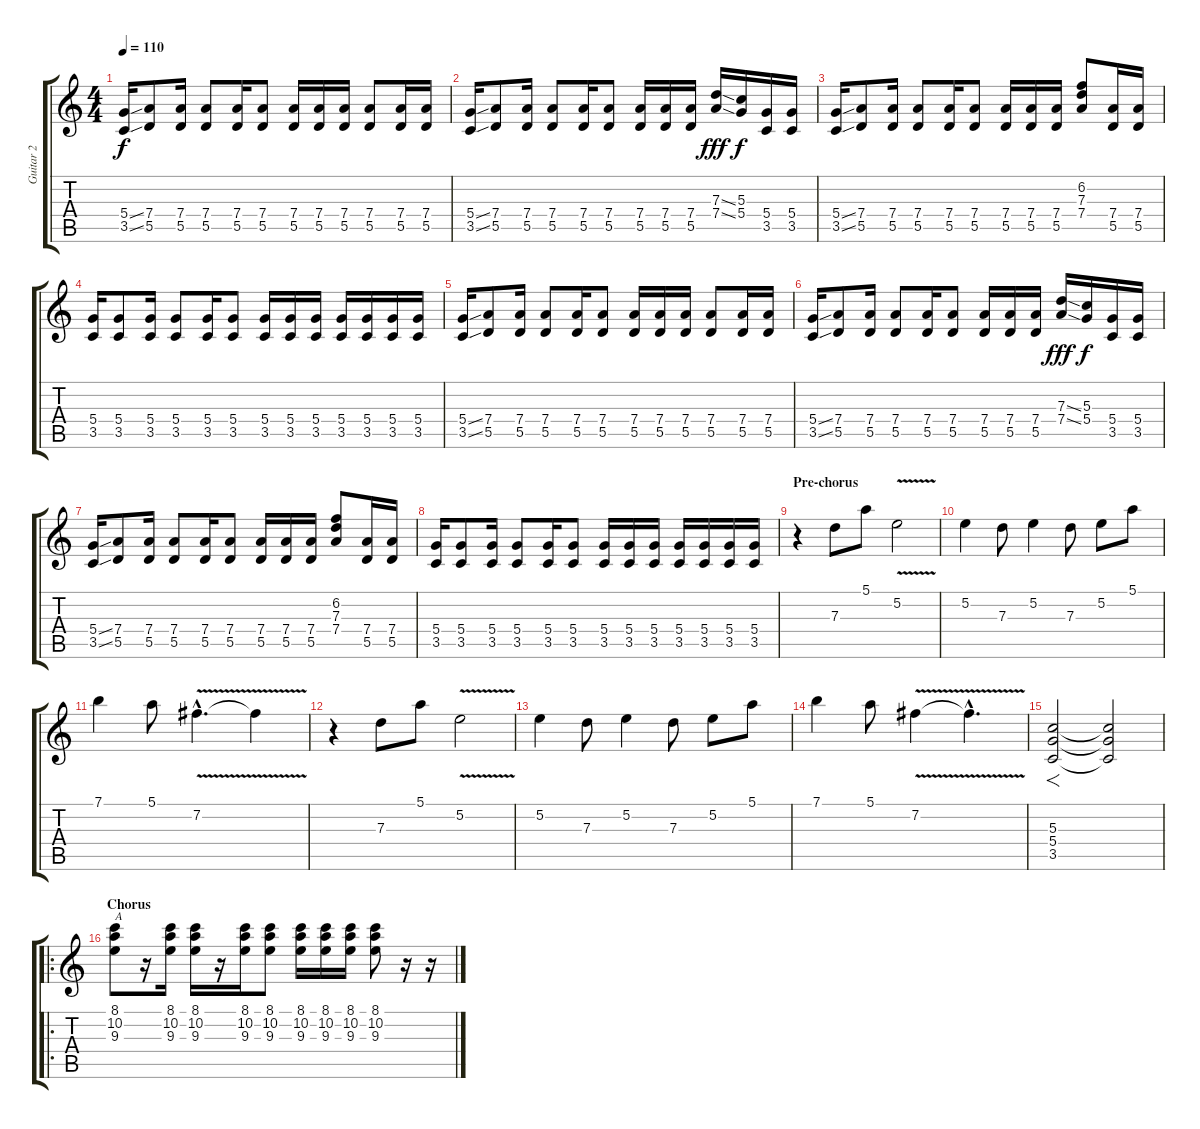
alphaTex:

\track ("Guitar 2" "Guitar 2") {instrument distortionguitar}
\staff {score tabs}
\tuning (E4 B3 G3 D3 A2 D2) {hide}
\ts (4 4)
\tempo 110
\clef g2
\ks c
(5.4{ss} 3.5{ss}).16{dy f} (7.4 5.5).8 (7.4 5.5).16 (7.4 5.5).8 (7.4 5.5).16 (7.4 5.5).8 (7.4 5.5).16 (7.4 5.5).16 (7.4 5.5).16 (7.4 5.5).8 (7.4 5.5).16 (7.4 5.5).16 |
(5.4{ss} 3.5{ss}).16 (7.4 5.5).8 (7.4 5.5).16 (7.4 5.5).8 (7.4 5.5).16 (7.4 5.5).8 (7.4 5.5).16 (7.4 5.5).16 (7.4 5.5).16 (7.3{ss} 7.4{ss}).16{dy fff} (5.3 5.4).16{dy f} (5.4 3.5).16 (5.4 3.5).16 |
(5.4{ss} 3.5{ss}).16 (7.4 5.5).8 (7.4 5.5).16 (7.4 5.5).8 (7.4 5.5).16 (7.4 5.5).8 (7.4 5.5).16 (7.4 5.5).16 (7.4 5.5).16 (6.2 7.3 7.4).8 (7.4 5.5).16 (7.4 5.5).16 |
(5.4 3.5).16 (5.4 3.5).8 (5.4 3.5).16 (5.4 3.5).8 (5.4 3.5).16 (5.4 3.5).8 (5.4 3.5).16 (5.4 3.5).16 (5.4 3.5).16 (5.4 3.5).16 (5.4 3.5).16 (5.4 3.5).16 (5.4 3.5).16 |
(5.4{ss} 3.5{ss}).16 (7.4 5.5).8 (7.4 5.5).16 (7.4 5.5).8 (7.4 5.5).16 (7.4 5.5).8 (7.4 5.5).16 (7.4 5.5).16 (7.4 5.5).16 (7.4 5.5).8 (7.4 5.5).16 (7.4 5.5).16 |
(5.4{ss} 3.5{ss}).16 (7.4 5.5).8 (7.4 5.5).16 (7.4 5.5).8 (7.4 5.5).16 (7.4 5.5).8 (7.4 5.5).16 (7.4 5.5).16 (7.4 5.5).16 (7.3{ss} 7.4{ss}).16{dy fff} (5.3 5.4).16{dy f} (5.4 3.5).16 (5.4 3.5).16 |
(5.4{ss} 3.5{ss}).16 (7.4 5.5).8 (7.4 5.5).16 (7.4 5.5).8 (7.4 5.5).16 (7.4 5.5).8 (7.4 5.5).16 (7.4 5.5).16 (7.4 5.5).16 (6.2 7.3 7.4).8 (7.4 5.5).16 (7.4 5.5).16 |
(5.4 3.5).16 (5.4 3.5).8 (5.4 3.5).16 (5.4 3.5).8 (5.4 3.5).16 (5.4 3.5).8 (5.4 3.5).16 (5.4 3.5).16 (5.4 3.5).16 (5.4 3.5).16 (5.4 3.5).16 (5.4 3.5).16 (5.4 3.5).16 |
\section ("" "Pre-chorus")
r.4{instrument electricguitarjazz} 7.3.8 5.1.8 5.2{v}.2 |
5.2.4 7.3.8 5.2.4 7.3.8 5.2.8 5.1.8 |
7.1.4 5.1.8 7.2{v hac}.4{d} 7.2{t}.4 |
r.4 7.3.8 5.1.8 5.2{v}.2 |
5.2.4 7.3.8 5.2.4 7.3.8 5.2.8 5.1.8 |
7.1.4 5.1.8 7.2{v}.4 7.2{hac t}.4{d instrument distortionguitar} |
(5.3 5.4 3.5).2{f} (5.3{t} 5.4{t} 3.5{t}).2 |
\ro
\section ("" "Chorus")
(8.1 10.2 9.3).8{txt "A"} r.16 (8.1 10.2 9.3).16 (8.1 10.2 9.3).16 r.16 (8.1 10.2 9.3).16 (8.1 10.2 9.3).8 (8.1 10.2 9.3).16 (8.1 10.2 9.3).16 (8.1 10.2 9.3).16 (8.1 10.2 9.3).8 r.16 r.16
